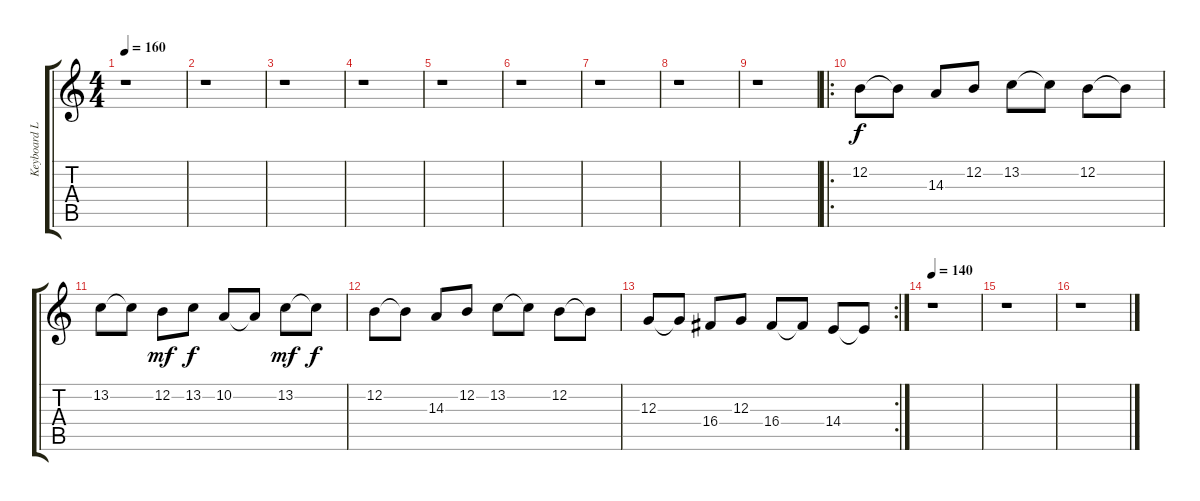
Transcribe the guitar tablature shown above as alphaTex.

\track ("Keyboard Lead" "Keyboard L") {instrument stringensemble1}
\staff {score tabs}
\tuning (E4 B3 G3 D3 A2 E2) {hide}
\ts (4 4)
\tempo 160
\clef g2
\ks c
r.1{dy f} |
r.1 |
r.1 |
r.1 |
r.1 |
r.1 |
r.1 |
r.1 |
r.1 |
\ro
12.2.8{volume 16} 12.2{t}.8 14.3.8 12.2.8 13.2.8 13.2{t}.8 12.2.8 12.2{t}.8 |
13.2.8 13.2{t}.8 12.2.8{dy mf} 13.2.8{dy f} 10.2.8 10.2{t}.8 13.2.8{dy mf} 13.2{t}.8{dy f} |
12.2.8 12.2{t}.8 14.3.8 12.2.8 13.2.8 13.2{t}.8 12.2.8 12.2{t}.8 |
\rc 2
12.3.8 12.3{t}.8 16.4.8 12.3.8 16.4.8 16.4{t}.8 14.4.8 14.4{t}.8 |
\tempo 140
r.1 |
r.1 |
r.1
